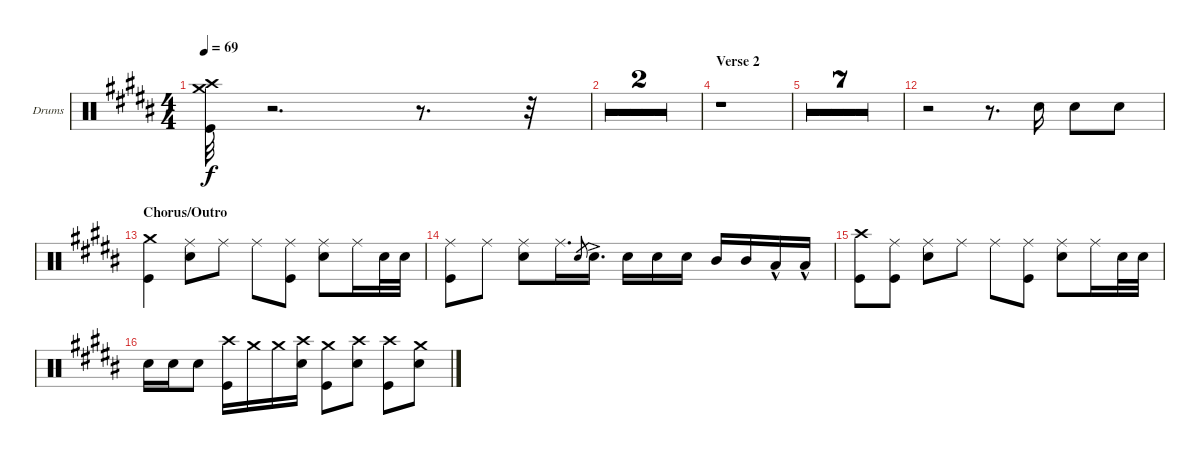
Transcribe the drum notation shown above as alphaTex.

\bracketExtendMode groupsimilarinstruments
\firstSystemTrackNameOrientation horizontal
\otherSystemsTrackNameOrientation horizontal
\track ("Drumkit" "Drums") {multiBarRest instrument percussion}
\staff {score}
\articulation defaults
\ts (4 4)
\tempo 69
\clef neutral
\ks g#minor
("Kick (hit)" "Crash medium (hit)" "Crash high (hit)").32{dy f} r.2{d} r.8{d} r.32 |
\tempo (65 0.00625)
r.1 |
r.1 |
\section ("" "Verse 2")
r.1 |
r.1 |
r.1 |
r.1 |
r.1 |
r.1 |
r.1 |
r.1 |
r.2 r.8{d} "Snare (hit) 2".16 "Snare (hit) 2".8 "Snare (hit) 2".8 |
\section ("" "Chorus/Outro")
("Kick (hit)" "Crash medium (hit)").4 ("Snare (hit) 2" "Ride (middle)").8 "Ride (middle)".8 "Ride (middle)".8 ("Kick (hit)" "Ride (middle)").8 ("Snare (hit) 2" "Ride (middle)").8 "Ride (middle)".16 "Snare (hit) 2".32 "Snare (hit) 2".32 |
("Kick (hit)" "Ride (middle)").8 "Ride (middle)".8 ("Snare (hit) 2" "Ride (middle)").8 "Ride (middle)".16{d} "Snare (hit) 2".8{gr} "Snare (hit) 2"{ac}.16{d} "Snare (hit) 2".16 "Snare (hit) 2".16 "Snare (hit) 2".16 "Mid Tom (hit)".16 "Mid Tom (hit)".16 "Low Tom (hit)"{hac}.16 "Low Tom (hit)"{hac}.16 |
("Crash high (hit)" "Kick (hit)").8 ("Kick (hit)" "Ride (middle)").8 ("Ride (middle)" "Snare (hit) 2").8 "Ride (middle)".8 "Ride (middle)".8 ("Ride (middle)" "Kick (hit)").8 ("Snare (hit) 2" "Ride (middle)").8 "Ride (middle)".16 "Snare (hit) 2".32 "Snare (hit) 2".32 |
"Snare (hit) 2".16 "Snare (hit) 2".16 "Snare (hit) 2".8 ("Crash high (hit)" "Kick (hit)").16 "Crash medium (hit)".16 "Crash medium (hit)".16 ("Snare (hit) 2" "Crash high (hit)").16 ("Crash medium (hit)" "Kick (hit)").8 ("Crash high (hit)" "Snare (hit) 2").8 ("Crash high (hit)" "Kick (hit)").8 ("Crash medium (hit)" "Snare (hit) 2").8
